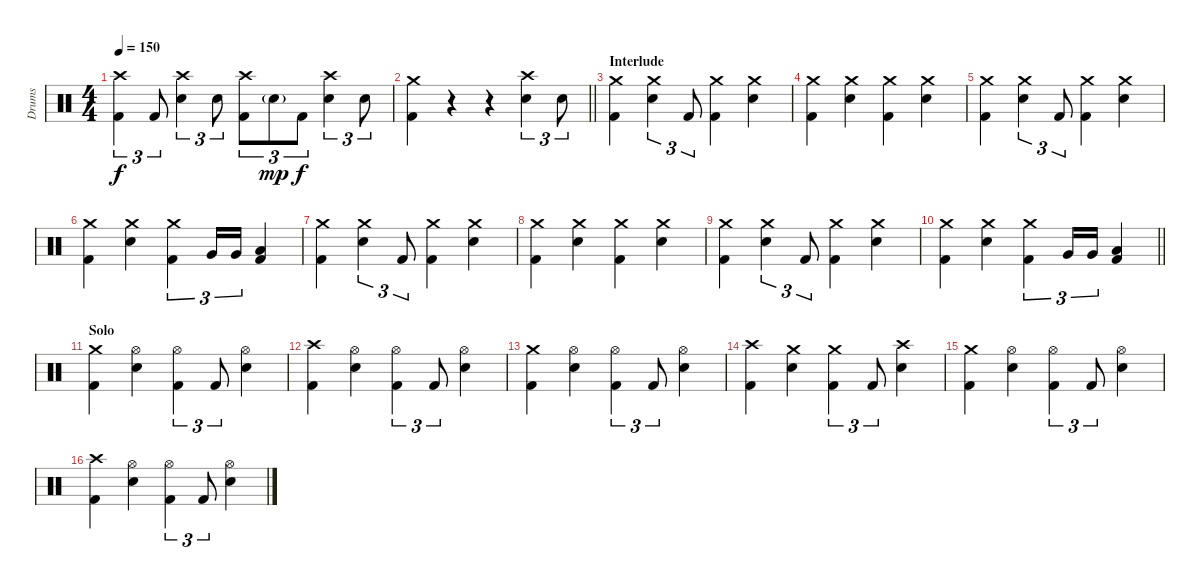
\track ("Drums" "Drums") {instrument percussion}
\staff {score}
\articulation defaults
\ts (4 4)
\tempo 150
\clef neutral
\ks c
("Crash high (hit)" "Kick (hit) 2").4{tu (3 2) dy f} "Kick (hit) 2".8{tu (3 2)} ("Crash high (hit)" "Electric Snare (hit)").4{tu (3 2)} "Electric Snare (hit)".8{tu (3 2)} ("Crash high (hit)" "Kick (hit) 2").8{tu (3 2)} "Electric Snare (hit)"{g}.8{tu (3 2) dy mp} "Kick (hit) 2".8{tu (3 2) dy f} ("Crash high (hit)" "Electric Snare (hit)").4{tu (3 2)} "Electric Snare (hit)".8{tu (3 2)} |
\barLineRight lightlight
("Crash medium (hit)" "Kick (hit) 2").4 r.4 r.4 ("Crash high (hit)" "Electric Snare (hit)").4{tu (3 2)} "Electric Snare (hit)".8{tu (3 2)} |
\section ("" "Interlude")
("Crash medium (hit)" "Kick (hit) 2").4 ("Crash medium (hit)" "Electric Snare (hit)").4{tu (3 2)} "Kick (hit) 2".8{tu (3 2)} ("Crash medium (hit)" "Kick (hit) 2").4 ("Crash medium (hit)" "Electric Snare (hit)").4 |
("Crash medium (hit)" "Kick (hit) 2").4 ("Crash medium (hit)" "Electric Snare (hit)").4 ("Crash medium (hit)" "Kick (hit) 2").4 ("Crash medium (hit)" "Electric Snare (hit)").4 |
("Crash medium (hit)" "Kick (hit) 2").4 ("Crash medium (hit)" "Electric Snare (hit)").4{tu (3 2)} "Kick (hit) 2".8{tu (3 2)} ("Crash medium (hit)" "Kick (hit) 2").4 ("Crash medium (hit)" "Electric Snare (hit)").4 |
("Crash medium (hit)" "Kick (hit) 2").4 ("Crash medium (hit)" "Electric Snare (hit)").4 ("Crash medium (hit)" "Kick (hit) 2").4{tu (3 2)} "Very Low Tom (hit)".16{tu (3 2)} "Very Low Tom (hit)".16{tu (3 2)} ("Low Floor Tom (hit)" "Kick (hit) 2").4 |
("Crash medium (hit)" "Kick (hit) 2").4 ("Crash medium (hit)" "Electric Snare (hit)").4{tu (3 2)} "Kick (hit) 2".8{tu (3 2)} ("Crash medium (hit)" "Kick (hit) 2").4 ("Crash medium (hit)" "Electric Snare (hit)").4 |
("Crash medium (hit)" "Kick (hit) 2").4 ("Crash medium (hit)" "Electric Snare (hit)").4 ("Crash medium (hit)" "Kick (hit) 2").4 ("Crash medium (hit)" "Electric Snare (hit)").4 |
("Crash medium (hit)" "Kick (hit) 2").4 ("Crash medium (hit)" "Electric Snare (hit)").4{tu (3 2)} "Kick (hit) 2".8{tu (3 2)} ("Crash medium (hit)" "Kick (hit) 2").4 ("Crash medium (hit)" "Electric Snare (hit)").4 |
\barLineRight lightlight
("Crash medium (hit)" "Kick (hit) 2").4 ("Crash medium (hit)" "Electric Snare (hit)").4 ("Crash medium (hit)" "Kick (hit) 2").4{tu (3 2)} "Very Low Tom (hit)".16{tu (3 2)} "Very Low Tom (hit)".16{tu (3 2)} ("Low Floor Tom (hit)" "Kick (hit) 2").4 |
\section ("" "Solo")
("Crash medium (hit)" "Kick (hit) 2").4 ("Hi-Hat (open)" "Electric Snare (hit)").4 ("Hi-Hat (open)" "Kick (hit) 2").4{tu (3 2)} "Kick (hit) 2".8{tu (3 2)} ("Hi-Hat (open)" "Electric Snare (hit)").4 |
("Crash high (hit)" "Kick (hit) 2").4 ("Hi-Hat (open)" "Electric Snare (hit)").4 ("Hi-Hat (open)" "Kick (hit) 2").4{tu (3 2)} "Kick (hit) 2".8{tu (3 2)} ("Hi-Hat (open)" "Electric Snare (hit)").4 |
("Crash medium (hit)" "Kick (hit) 2").4 ("Hi-Hat (open)" "Electric Snare (hit)").4 ("Hi-Hat (open)" "Kick (hit) 2").4{tu (3 2)} "Kick (hit) 2".8{tu (3 2)} ("Hi-Hat (open)" "Electric Snare (hit)").4 |
("Crash high (hit)" "Kick (hit) 2").4 ("Crash medium (hit)" "Electric Snare (hit)").4 ("Crash medium (hit)" "Kick (hit) 2").4{tu (3 2)} "Kick (hit) 2".8{tu (3 2)} ("Crash high (hit)" "Electric Snare (hit)").4 |
("Crash medium (hit)" "Kick (hit) 2").4 ("Hi-Hat (open)" "Electric Snare (hit)").4 ("Hi-Hat (open)" "Kick (hit) 2").4{tu (3 2)} "Kick (hit) 2".8{tu (3 2)} ("Hi-Hat (open)" "Electric Snare (hit)").4 |
("Crash high (hit)" "Kick (hit) 2").4 ("Hi-Hat (open)" "Electric Snare (hit)").4 ("Hi-Hat (open)" "Kick (hit) 2").4{tu (3 2)} "Kick (hit) 2".8{tu (3 2)} ("Hi-Hat (open)" "Electric Snare (hit)").4
